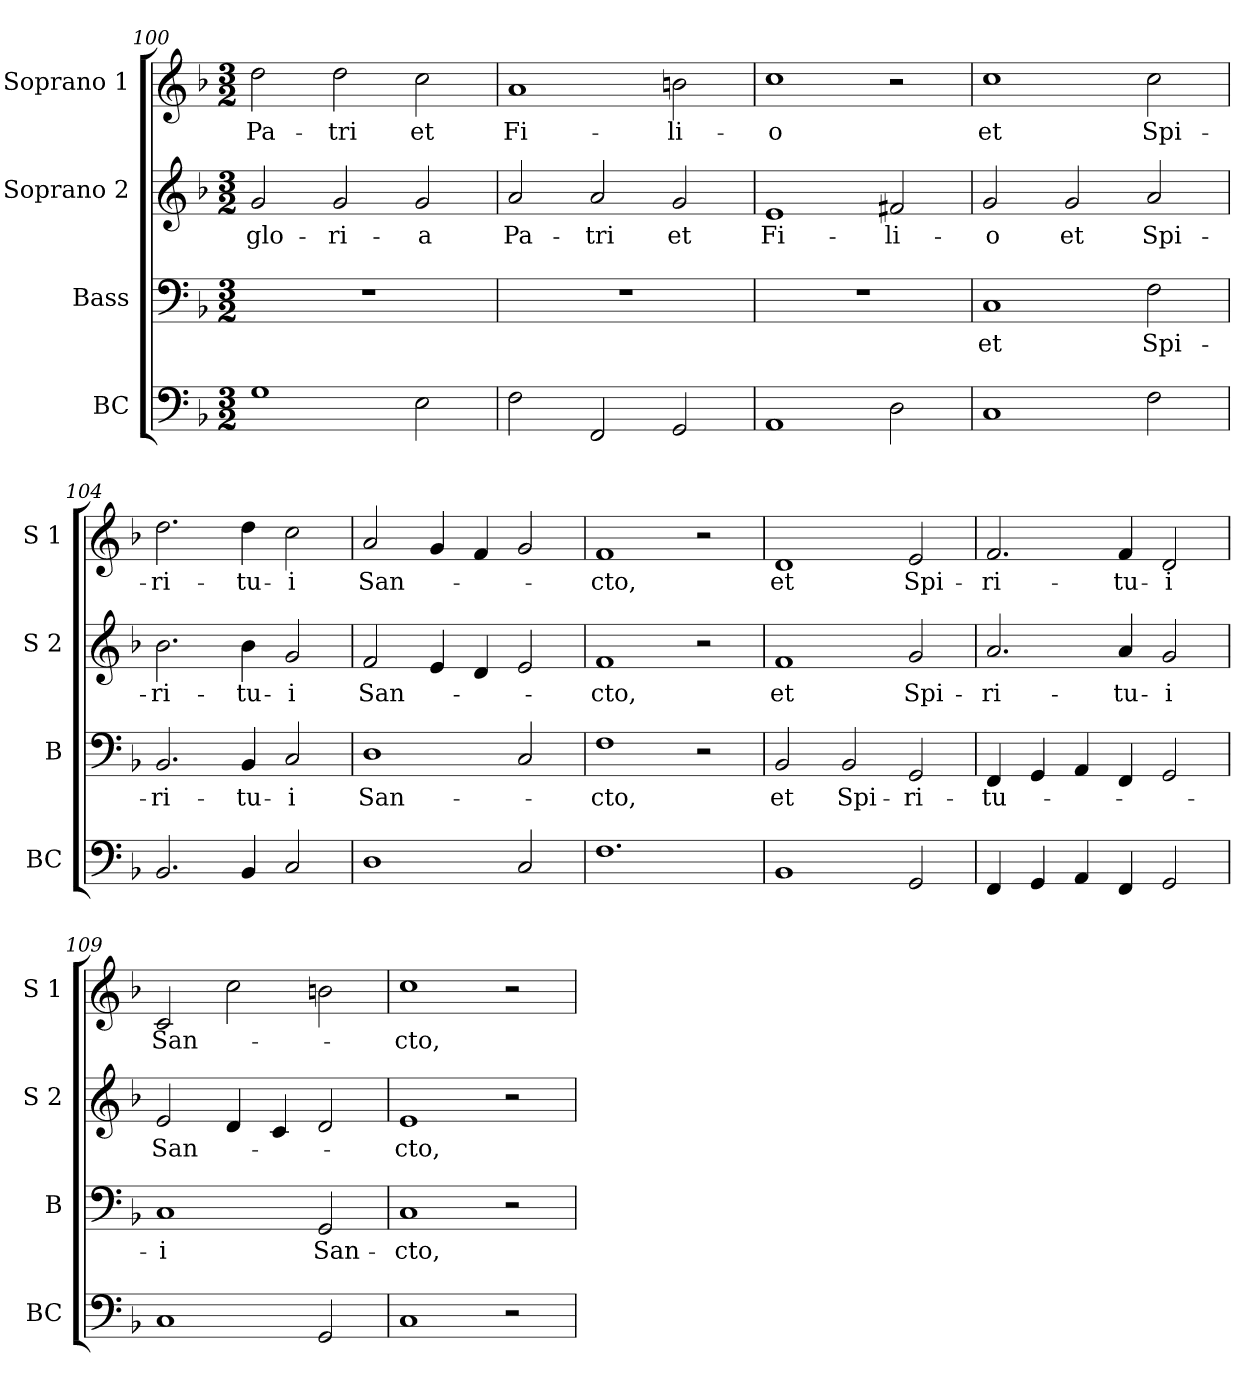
**kern	**kern	**text	**kern	**text	**kern	**text
*part4	*part3	*part3	*part2	*part2	*part1	*part1
*staff4	*staff3	*staff3	*staff2	*staff2	*staff1	*staff1
*I"BC	*I"Bass	*	*I"Soprano 2	*	*I"Soprano 1	*
*I'BC	*I'B	*	*I'S 2	*	*I'S 1	*
*clefF4	*clefF4	*	*clefG2	*	*clefG2	*
*k[b-]	*k[b-]	*	*k[b-]	*	*k[b-]	*
*F:	*F:	*	*F:	*	*F:	*
*M3/2	*M3/2	*	*M3/2	*	*M3/2	*
=100	=100	=100	=100	=100	=100	=100
1G	1.r	.	2g/	glo-	2dd\	Pa-
.	.	.	2g/	-ri-	2dd\	-tri
2E\	.	.	2g/	-a	2cc\	et
=101	=101	=101	=101	=101	=101	=101
2F\	1.r	.	2a/	Pa-	1a	Fi-
2FF/	.	.	2a/	-tri	.	.
2GG/	.	.	2g/	et	2bn\	-li-
=102	=102	=102	=102	=102	=102	=102
1AA	1.r	.	1e	Fi-	1cc	-o
2D\	.	.	2f#X/	-li-	2r	.
=103	=103	=103	=103	=103	=103	=103
1C	1C	et	2g/	-o	1cc	et
.	.	.	2g/	et	.	.
2F\	2F\	Spi-	2a/	Spi-	2cc\	Spi-
=104	=104	=104	=104	=104	=104	=104
2.BB-/	2.BB-/	-ri-	2.b-\	-ri-	2.dd\	-ri-
4BB-/	4BB-/	-tu-	4b-\	-tu-	4dd\	-tu-
2C/	2C/	-i	2g/	-i	2cc\	-i
!!LO:LB:g=z
=105	=105	=105	=105	=105	=105	=105
1D	1D	San-	2f/	San-	2a/	San-
.	.	.	4e/	.	4g/	.
.	.	.	4d/	.	4f/	.
2C/	2C/	.	2e/	.	2g/	.
=106	=106	=106	=106	=106	=106	=106
1.F	1F	-cto,	1f	-cto,	1f	-cto,
.	2r	.	2r	.	2r	.
=107	=107	=107	=107	=107	=107	=107
1BB-	2BB-/	et	1f	et	1d	et
.	2BB-/	Spi-	.	.	.	.
2GG/	2GG/	-ri-	2g/	Spi-	2e/	Spi-
=108	=108	=108	=108	=108	=108	=108
4FF/	4FF/	-tu-	2.a/	-ri-	2.f/	-ri-
4GG/	4GG/	.	.	.	.	.
4AA/	4AA/	.	.	.	.	.
4FF/	4FF/	.	4a/	-tu-	4f/	-tu-
2GG/	2GG/	.	2g/	-i	2d/	-i
=109	=109	=109	=109	=109	=109	=109
1C	1C	-i	2e/	San-	2c/	San-
.	.	.	4d/	.	2cc\	.
.	.	.	4c/	.	.	.
2GG/	2GG/	San-	2d/	.	2bn\	.
=110	=110	=110	=110	=110	=110	=110
1C	1C	-cto,	1e	-cto,	1cc	-cto,
2r	2r	.	2r	.	2r	.
=	=	=	=	=	=	=
*-	*-	*-	*-	*-	*-	*-
